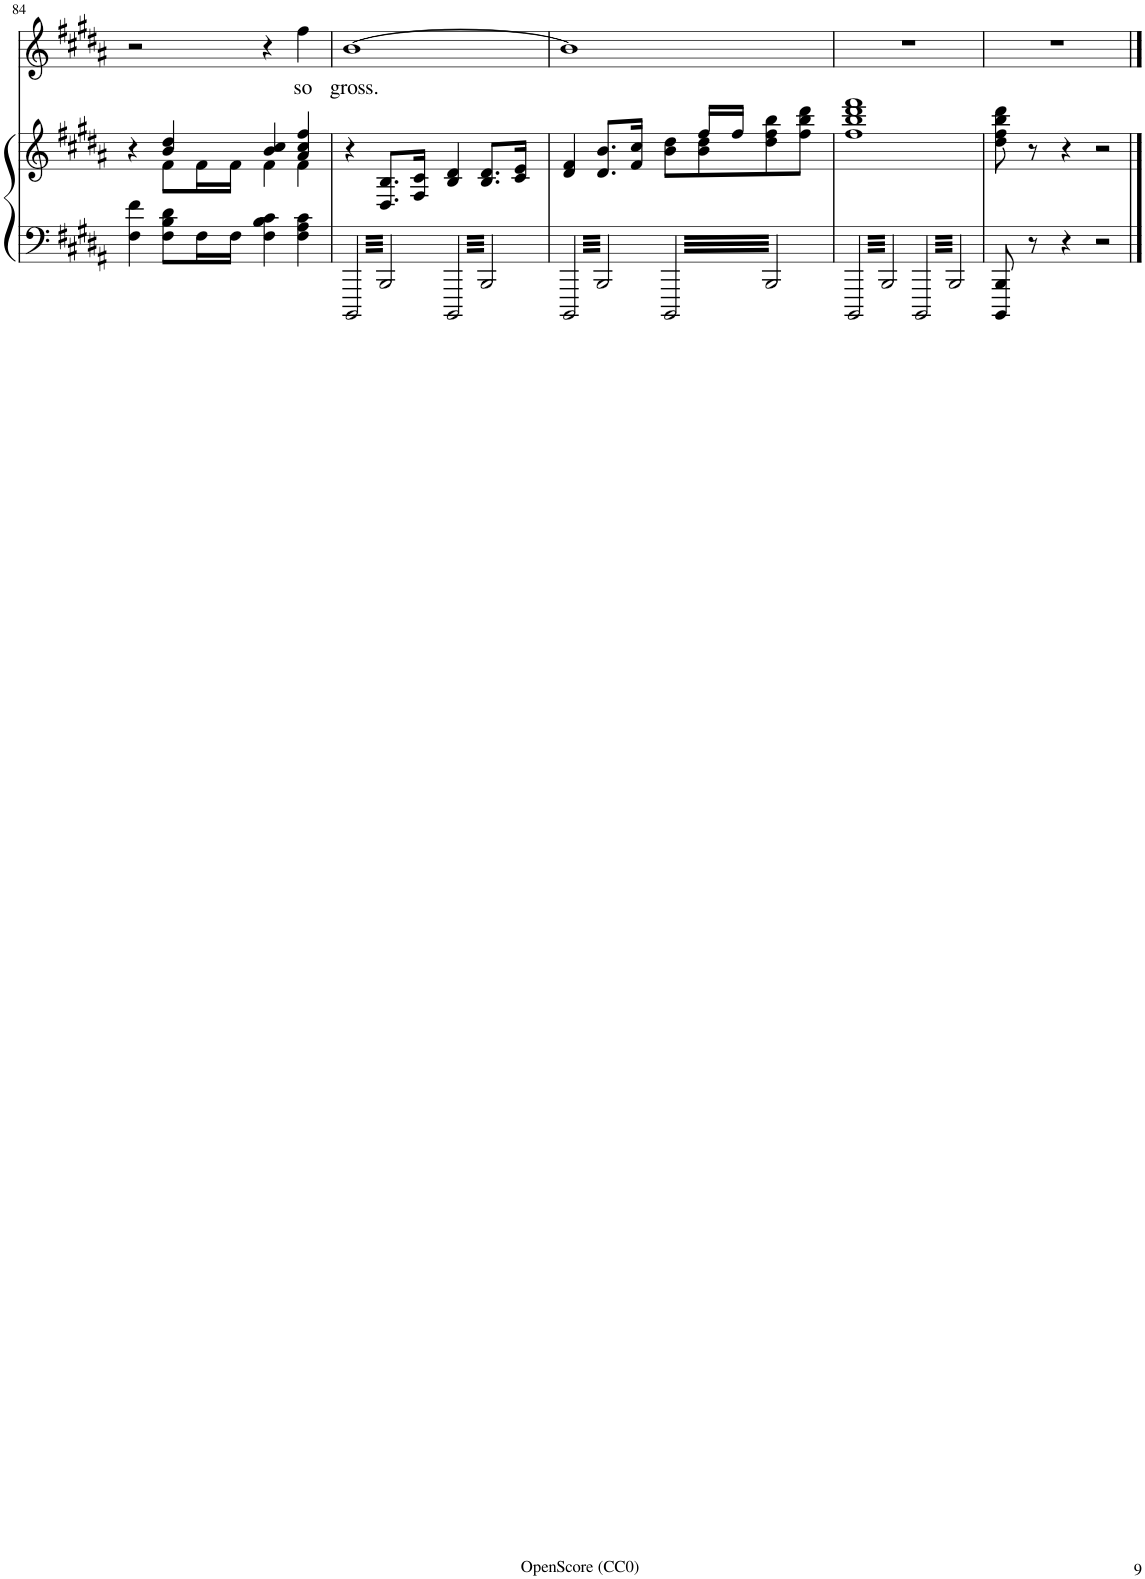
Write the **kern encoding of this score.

**kern	**kern	**kern	**text
*part2	*part2	*part1	*part1
*staff3	*staff2	*staff1	*staff1
*I"Piano	*	*I"Voice	*
*I'Pno	*	*	*
!!LO:PB:g=z
*clefF4	*clefG2	*clefG2	*
*k[f#c#g#d#a#]	*k[f#c#g#d#a#]	*k[f#c#g#d#a#]	*
*M4/4	*M4/4	*M4/4	*
*met(c)	*met(c)	*met(c)	*
=84	=84	=84	=84
*	*^	*	*
4F#\ 4f#\	4r	4ryy	2r	.
8F#\ 8B\ 8d#\L	4b/ 4dd#/	8f#\L	.	.
16F#\L	.	16f#\L	.	.
16F#\JJ	.	16f#\JJ	.	.
4F#\ 4B\ 4c#\	4b/ 4cc#/	4f#\	4r	.
!	!	!	!	!LO:LY:b
4F#\ 4A#\ 4c#\	4a#/ 4cc#/ 4ff#/	4f#\	4ff#\	so
=85	=85	=85	=85	=85
!	!	!	!	!LO:LY:b
*	*v	*v	*	*
6.BBBB/	4r	[1b	gross.
6.BBB/	8.D#/ 8.B/L	.	.
.	16F#/ 16c#/Jk	.	.
6.BBBB/	4B/ 4d#/	.	.
6.BBB/	8.B/ 8.d#/L	.	.
.	16c#/ 16e/Jk	.	.
=86	=86	=86	=86
*	*^	*	*
6.BBBB/	4d#/ 4f#/	8ryy	1b]	.
*	*v	*v	*	*
6.BBB/	8.d#/ 8.b/L	.	.
.	16f#/ 16cc#/Jk	.	.
6.BBBB/	8b\ 8dd#\L	.	.
*	*^	*	*
.	8b\ 8dd#\	16ff#/LL	.	.
.	.	16ff#/JJ	.	.
6.BBB/	8dd#\ 8ff#\ 8bb\	4ryy	.	.
.	8ff#\ 8bb\ 8ddd#\J	.	.	.
*	*v	*v	*	*
=87	=87	=87	=87
6.BBBB/	1ff# 1bb 1ddd# 1fff#	1r	.
6.BBB/	.	.	.
6.BBBB/	.	.	.
6.BBB/	.	.	.
=88	=88	=88	=88
8BBBB/ 8BBB/	8dd#\ 8ff#\ 8bb\ 8ddd#\	1r	.
8r	8r	.	.
4r	4r	.	.
2r	2r	.	.
==	==	==	==
*-	*-	*-	*-
